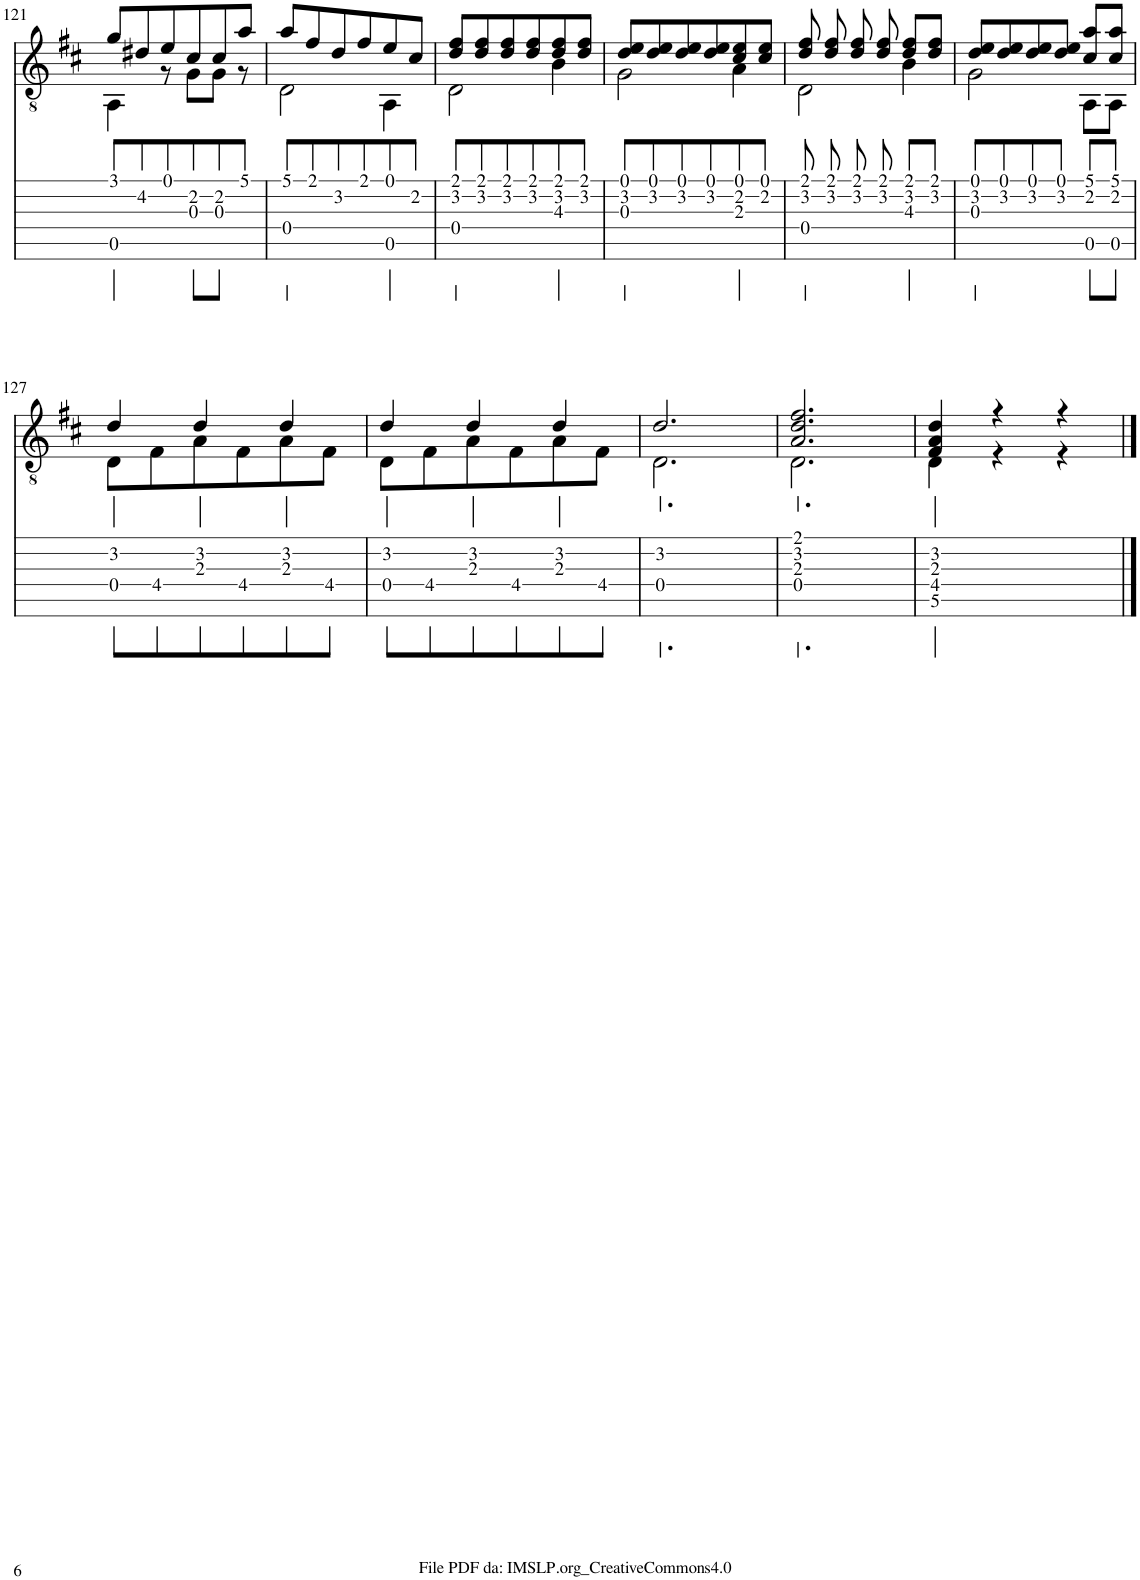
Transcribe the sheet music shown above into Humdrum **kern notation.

**kern	**kern
*part2	*part1
*staff2	*staff1
*I"Chitarra classica (Intavolatura)	*I"Guitar
!!LO:PB:g=z
*	*clefGv2
*k[f#c#]	*k[f#c#]
*M3/4	*M3/4
=121	=121
*^	*^
8g/L	4AA\	8g/L	4AA\
8d#X/	.	8d#X/	.
8e/	8r	8e/	8r
8c#/	8G\L	8c#/	8G\L
8c#/	8G\J	8c#/	8G\J
8a/J	8r	8a/J	8r
=122	=122	=122	=122
8a/L	2D\	8a/L	2D\
8f#/	.	8f#/	.
8d/	.	8d/	.
8f#/	.	8f#/	.
8e/	4AA\	8e/	4AA\
8c#/J	.	8c#/J	.
=123	=123	=123	=123
8d/ 8f#/L	2D\	8d/ 8f#/L	2D\
8d/ 8f#/	.	8d/ 8f#/	.
8d/ 8f#/	.	8d/ 8f#/	.
8d/ 8f#/	.	8d/ 8f#/	.
8d/ 8f#/	4B\	8d/ 8f#/	4B\
8d/ 8f#/J	.	8d/ 8f#/J	.
=124	=124	=124	=124
8d/ 8e/L	2G\	8d/ 8e/L	2G\
8d/ 8e/	.	8d/ 8e/	.
8d/ 8e/	.	8d/ 8e/	.
8d/ 8e/	.	8d/ 8e/	.
8c#/ 8e/	4A\	8c#/ 8e/	4A\
8c#/ 8e/J	.	8c#/ 8e/J	.
=125	=125	=125	=125
8d/ 8f#/	2D\	8d/ 8f#/	2D\
8d/ 8f#/	.	8d/ 8f#/	.
8d/ 8f#/	.	8d/ 8f#/	.
8d/ 8f#/	.	8d/ 8f#/	.
8d/ 8f#/L	4B\	8d/ 8f#/L	4B\
8d/ 8f#/J	.	8d/ 8f#/J	.
=126	=126	=126	=126
8d/ 8e/L	2G\	8d/ 8e/L	2G\
8d/ 8e/	.	8d/ 8e/	.
8d/ 8e/	.	8d/ 8e/	.
8d/ 8e/J	.	8d/ 8e/J	.
8c#/ 8a/L	8AA\L	8c#/ 8a/L	8AA\L
8c#/ 8a/J	8AA\J	8c#/ 8a/J	8AA\J
!!LO:LB:g=z	!!
=127	=127	=127	=127
4d/	8D\L	4d/	8D\L
.	8F#\	.	8F#\
4d/	8A\	4d/	8A\
.	8F#\	.	8F#\
4d/	8A\	4d/	8A\
.	8F#\J	.	8F#\J
=128	=128	=128	=128
4d/	8D\L	4d/	8D\L
.	8F#\	.	8F#\
4d/	8A\	4d/	8A\
.	8F#\	.	8F#\
4d/	8A\	4d/	8A\
.	8F#\J	.	8F#\J
=129	=129	=129	=129
2.d/	2.D\	2.d/	2.D\
=130	=130	=130	=130
2.A/ 2.d/ 2.f#/	2.D\	2.A/ 2.d/ 2.f#/	2.D\
=131	=131	=131	=131
4F#/ 4A/ 4d/	4D\	4F#/ 4A/ 4d/	4D\
4r	4r	4r	4r
4r	4r	4r	4r
*v	*v	*	*
*	*v	*v
==	==
*-	*-
